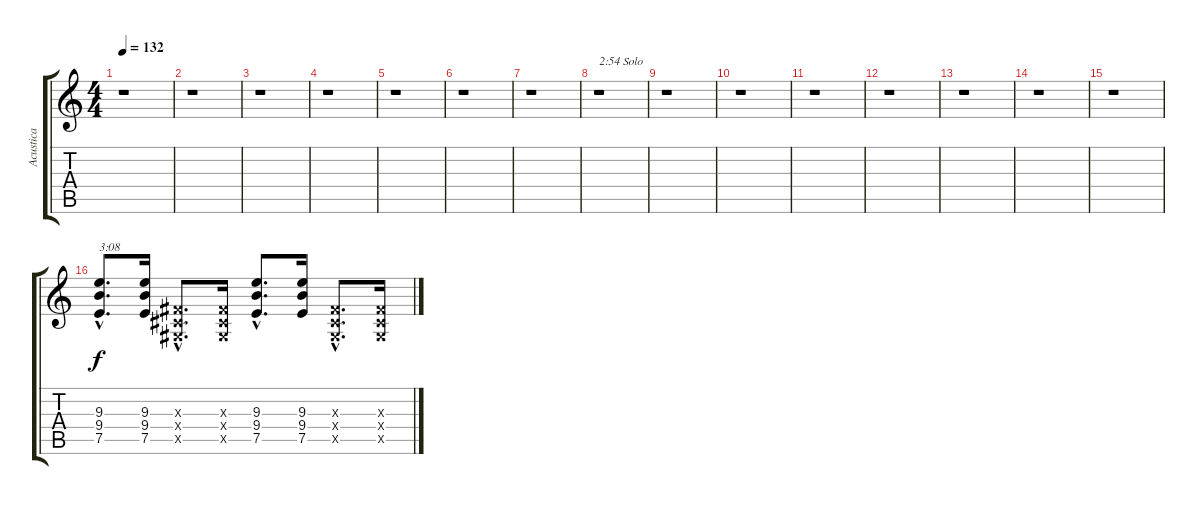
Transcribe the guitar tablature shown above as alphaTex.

\track ("Acustica" "Acustica") {instrument acousticguitarsteel}
\staff {score tabs}
\tuning (E4 B3 G3 D3 A2 E2) {hide}
\ts (4 4)
\tempo 132
\clef g2
\ks c
r.1{dy f} |
r.1 |
r.1 |
r.1 |
r.1 |
r.1 |
r.1 |
r.1{txt "2:54 Solo"} |
r.1 |
r.1 |
r.1 |
r.1 |
r.1 |
r.1 |
r.1 |
(9.3{hac} 9.4{hac} 7.5{hac}).8{d txt "3:08"} (9.3 9.4 7.5).16 (-1.3{hac x} -1.4{hac x} -1.5{hac x}).8{d} (-1.3{x} -1.4{x} -1.5{x}).16 (9.3{hac} 9.4{hac} 7.5{hac}).8{d} (9.3 9.4 7.5).16 (-1.3{hac x} -1.4{hac x} -1.5{hac x}).8{d} (-1.3{x} -1.4{x} -1.5{x}).16
